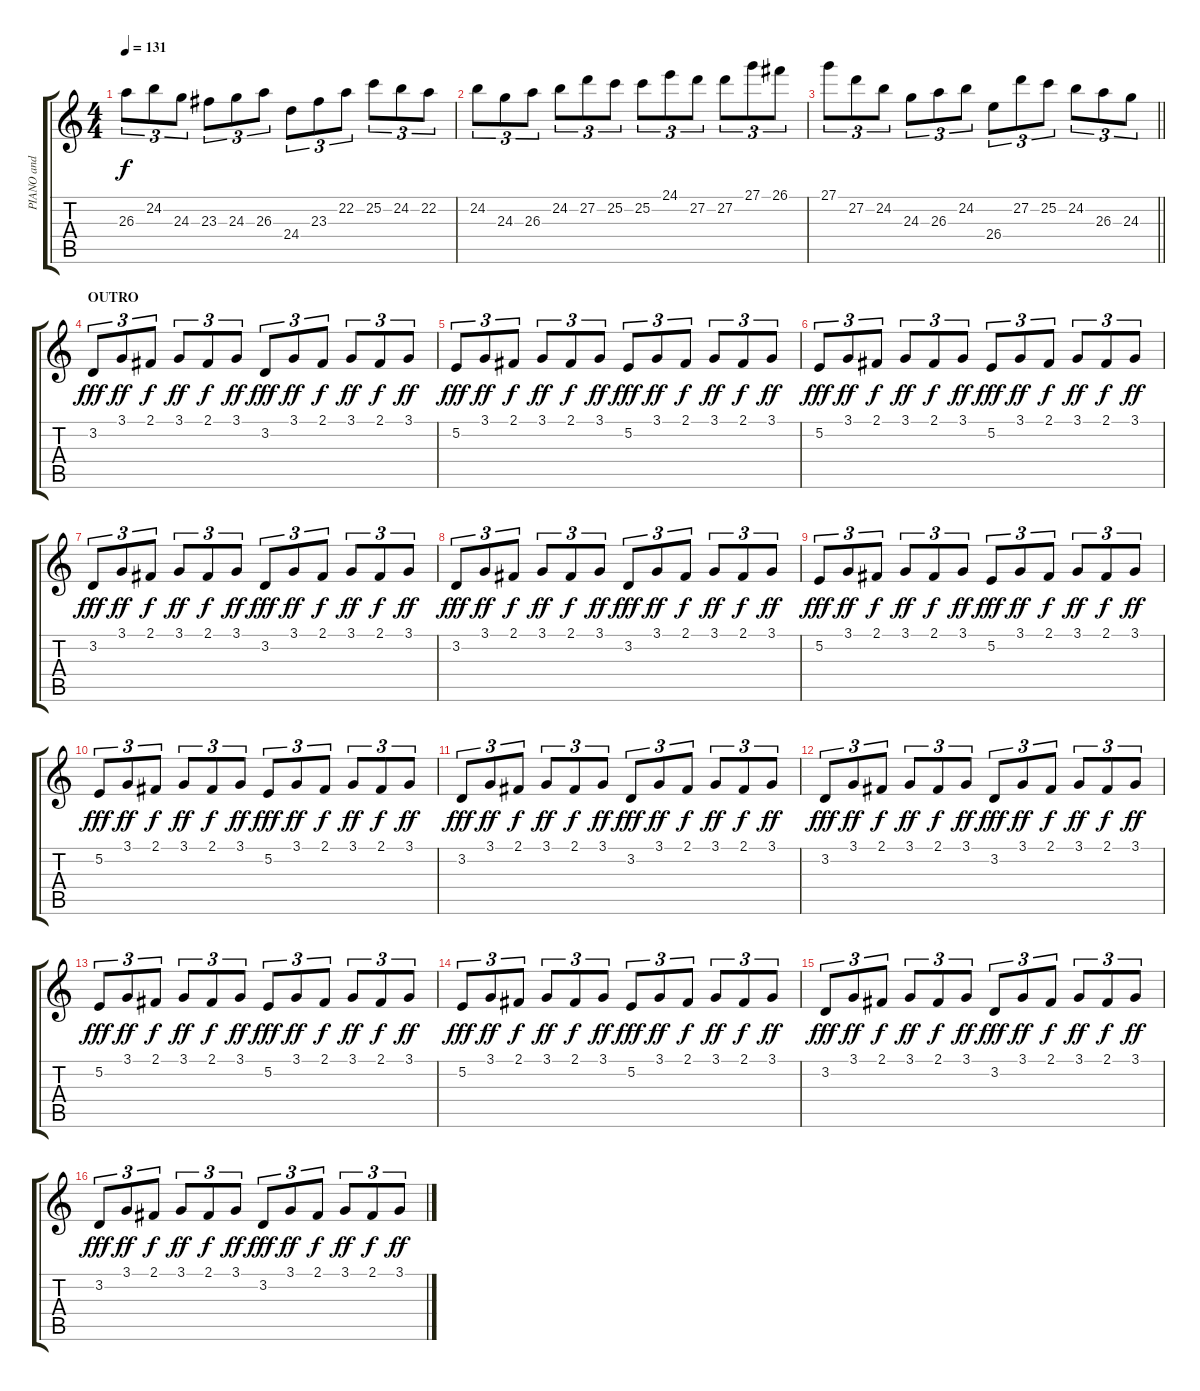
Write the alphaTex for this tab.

\track ("PIANO and ORGAN - melody" "PIANO and ") {instrument acousticgrandpiano}
\staff {score tabs}
\tuning (E4 B3 G3 D3 A2 E2) {hide}
\ts (4 4)
\tempo 131
\clef g2
\ks c
26.3.8{tu (3 2) dy f} 24.2.8{tu (3 2)} 24.3.8{tu (3 2)} 23.3.8{tu (3 2)} 24.3.8{tu (3 2)} 26.3.8{tu (3 2)} 24.4.8{tu (3 2)} 23.3.8{tu (3 2)} 22.2.8{tu (3 2)} 25.2.8{tu (3 2)} 24.2.8{tu (3 2)} 22.2.8{tu (3 2)} |
24.2.8{tu (3 2)} 24.3.8{tu (3 2)} 26.3.8{tu (3 2)} 24.2.8{tu (3 2)} 27.2.8{tu (3 2)} 25.2.8{tu (3 2)} 25.2.8{tu (3 2)} 24.1.8{tu (3 2)} 27.2.8{tu (3 2)} 27.2.8{tu (3 2)} 27.1.8{tu (3 2)} 26.1.8{tu (3 2)} |
\barLineRight lightlight
27.1.8{tu (3 2)} 27.2.8{tu (3 2)} 24.2.8{tu (3 2)} 24.3.8{tu (3 2)} 26.3.8{tu (3 2)} 24.2.8{tu (3 2)} 26.4.8{tu (3 2)} 27.2.8{tu (3 2)} 25.2.8{tu (3 2)} 24.2.8{tu (3 2)} 26.3.8{tu (3 2)} 24.3.8{tu (3 2)} |
\section ("" "OUTRO")
3.2.8{tu (3 2) dy fff volume 14 balance 8 instrument acousticgrandpiano} 3.1.8{tu (3 2) dy ff} 2.1.8{tu (3 2) dy f} 3.1.8{tu (3 2) dy ff} 2.1.8{tu (3 2) dy f} 3.1.8{tu (3 2) dy ff} 3.2.8{tu (3 2) dy fff} 3.1.8{tu (3 2) dy ff} 2.1.8{tu (3 2) dy f} 3.1.8{tu (3 2) dy ff} 2.1.8{tu (3 2) dy f} 3.1.8{tu (3 2) dy ff} |
5.2.8{tu (3 2) dy fff} 3.1.8{tu (3 2) dy ff} 2.1.8{tu (3 2) dy f} 3.1.8{tu (3 2) dy ff} 2.1.8{tu (3 2) dy f} 3.1.8{tu (3 2) dy ff} 5.2.8{tu (3 2) dy fff} 3.1.8{tu (3 2) dy ff} 2.1.8{tu (3 2) dy f} 3.1.8{tu (3 2) dy ff} 2.1.8{tu (3 2) dy f} 3.1.8{tu (3 2) dy ff} |
5.2.8{tu (3 2) dy fff} 3.1.8{tu (3 2) dy ff} 2.1.8{tu (3 2) dy f} 3.1.8{tu (3 2) dy ff} 2.1.8{tu (3 2) dy f} 3.1.8{tu (3 2) dy ff} 5.2.8{tu (3 2) dy fff} 3.1.8{tu (3 2) dy ff} 2.1.8{tu (3 2) dy f} 3.1.8{tu (3 2) dy ff} 2.1.8{tu (3 2) dy f} 3.1.8{tu (3 2) dy ff} |
3.2.8{tu (3 2) dy fff} 3.1.8{tu (3 2) dy ff} 2.1.8{tu (3 2) dy f} 3.1.8{tu (3 2) dy ff} 2.1.8{tu (3 2) dy f} 3.1.8{tu (3 2) dy ff} 3.2.8{tu (3 2) dy fff} 3.1.8{tu (3 2) dy ff} 2.1.8{tu (3 2) dy f} 3.1.8{tu (3 2) dy ff} 2.1.8{tu (3 2) dy f} 3.1.8{tu (3 2) dy ff} |
3.2.8{tu (3 2) dy fff} 3.1.8{tu (3 2) dy ff} 2.1.8{tu (3 2) dy f} 3.1.8{tu (3 2) dy ff} 2.1.8{tu (3 2) dy f} 3.1.8{tu (3 2) dy ff} 3.2.8{tu (3 2) dy fff} 3.1.8{tu (3 2) dy ff} 2.1.8{tu (3 2) dy f} 3.1.8{tu (3 2) dy ff} 2.1.8{tu (3 2) dy f} 3.1.8{tu (3 2) dy ff} |
5.2.8{tu (3 2) dy fff} 3.1.8{tu (3 2) dy ff} 2.1.8{tu (3 2) dy f} 3.1.8{tu (3 2) dy ff} 2.1.8{tu (3 2) dy f} 3.1.8{tu (3 2) dy ff} 5.2.8{tu (3 2) dy fff} 3.1.8{tu (3 2) dy ff} 2.1.8{tu (3 2) dy f} 3.1.8{tu (3 2) dy ff} 2.1.8{tu (3 2) dy f} 3.1.8{tu (3 2) dy ff} |
5.2.8{tu (3 2) dy fff} 3.1.8{tu (3 2) dy ff} 2.1.8{tu (3 2) dy f} 3.1.8{tu (3 2) dy ff} 2.1.8{tu (3 2) dy f} 3.1.8{tu (3 2) dy ff} 5.2.8{tu (3 2) dy fff} 3.1.8{tu (3 2) dy ff} 2.1.8{tu (3 2) dy f} 3.1.8{tu (3 2) dy ff} 2.1.8{tu (3 2) dy f} 3.1.8{tu (3 2) dy ff} |
3.2.8{tu (3 2) dy fff} 3.1.8{tu (3 2) dy ff} 2.1.8{tu (3 2) dy f} 3.1.8{tu (3 2) dy ff} 2.1.8{tu (3 2) dy f} 3.1.8{tu (3 2) dy ff} 3.2.8{tu (3 2) dy fff} 3.1.8{tu (3 2) dy ff} 2.1.8{tu (3 2) dy f} 3.1.8{tu (3 2) dy ff} 2.1.8{tu (3 2) dy f} 3.1.8{tu (3 2) dy ff} |
3.2.8{tu (3 2) dy fff} 3.1.8{tu (3 2) dy ff} 2.1.8{tu (3 2) dy f} 3.1.8{tu (3 2) dy ff} 2.1.8{tu (3 2) dy f} 3.1.8{tu (3 2) dy ff} 3.2.8{tu (3 2) dy fff} 3.1.8{tu (3 2) dy ff} 2.1.8{tu (3 2) dy f} 3.1.8{tu (3 2) dy ff} 2.1.8{tu (3 2) dy f} 3.1.8{tu (3 2) dy ff} |
5.2.8{tu (3 2) dy fff} 3.1.8{tu (3 2) dy ff} 2.1.8{tu (3 2) dy f} 3.1.8{tu (3 2) dy ff} 2.1.8{tu (3 2) dy f} 3.1.8{tu (3 2) dy ff} 5.2.8{tu (3 2) dy fff} 3.1.8{tu (3 2) dy ff} 2.1.8{tu (3 2) dy f} 3.1.8{tu (3 2) dy ff} 2.1.8{tu (3 2) dy f} 3.1.8{tu (3 2) dy ff} |
5.2.8{tu (3 2) dy fff} 3.1.8{tu (3 2) dy ff} 2.1.8{tu (3 2) dy f} 3.1.8{tu (3 2) dy ff} 2.1.8{tu (3 2) dy f} 3.1.8{tu (3 2) dy ff} 5.2.8{tu (3 2) dy fff} 3.1.8{tu (3 2) dy ff} 2.1.8{tu (3 2) dy f} 3.1.8{tu (3 2) dy ff} 2.1.8{tu (3 2) dy f} 3.1.8{tu (3 2) dy ff} |
3.2.8{tu (3 2) dy fff} 3.1.8{tu (3 2) dy ff} 2.1.8{tu (3 2) dy f} 3.1.8{tu (3 2) dy ff} 2.1.8{tu (3 2) dy f} 3.1.8{tu (3 2) dy ff} 3.2.8{tu (3 2) dy fff} 3.1.8{tu (3 2) dy ff} 2.1.8{tu (3 2) dy f} 3.1.8{tu (3 2) dy ff} 2.1.8{tu (3 2) dy f} 3.1.8{tu (3 2) dy ff} |
3.2.8{tu (3 2) dy fff} 3.1.8{tu (3 2) dy ff} 2.1.8{tu (3 2) dy f} 3.1.8{tu (3 2) dy ff} 2.1.8{tu (3 2) dy f} 3.1.8{tu (3 2) dy ff} 3.2.8{tu (3 2) dy fff} 3.1.8{tu (3 2) dy ff} 2.1.8{tu (3 2) dy f} 3.1.8{tu (3 2) dy ff} 2.1.8{tu (3 2) dy f} 3.1.8{tu (3 2) dy ff}
